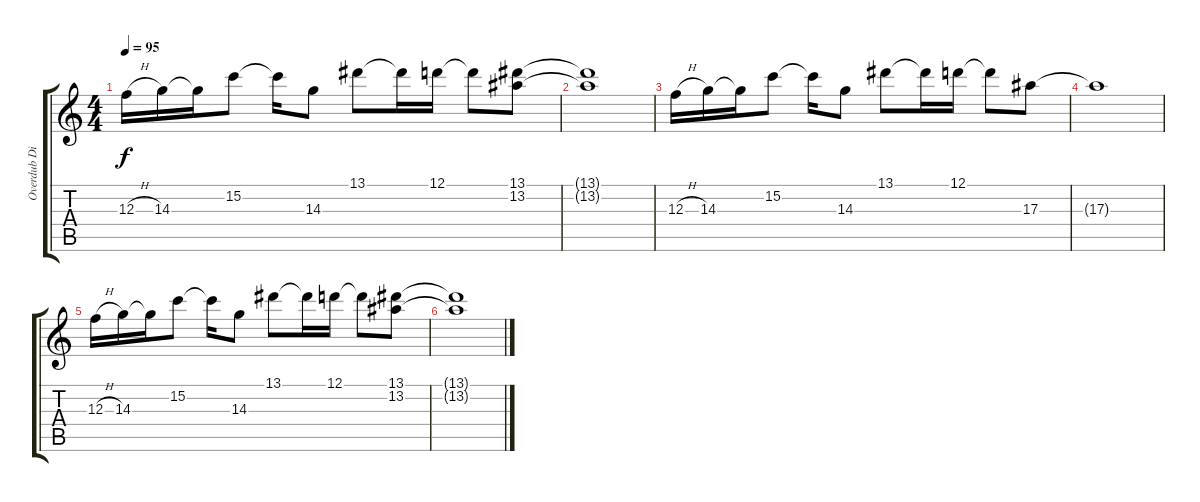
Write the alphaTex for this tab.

\track ("Overdub Distortion" "Overdub Di") {instrument overdrivenguitar}
\staff {score tabs}
\tuning (D4 A3 F3 C3 G2 C2) {hide}
\ts (4 4)
\tempo 95
\clef g2
\ks c
12.3{h}.16{dy f} 14.3.16 14.3{t}.16 15.2.8 15.2{t}.16 14.3.8 13.1.8 13.1{t}.16 12.1.16 12.1{t}.8 (13.1 13.2).8 |
(13.1{t} 13.2{t}).1 |
12.3{h}.16 14.3.16 14.3{t}.16 15.2.8 15.2{t}.16 14.3.8 13.1.8 13.1{t}.16 12.1.16 12.1{t}.8 17.3.8 |
17.3{t}.1 |
12.3{h}.16 14.3.16 14.3{t}.16 15.2.8 15.2{t}.16 14.3.8 13.1.8 13.1{t}.16 12.1.16 12.1{t}.8 (13.1 13.2).8 |
(13.1{t} 13.2{t}).1
